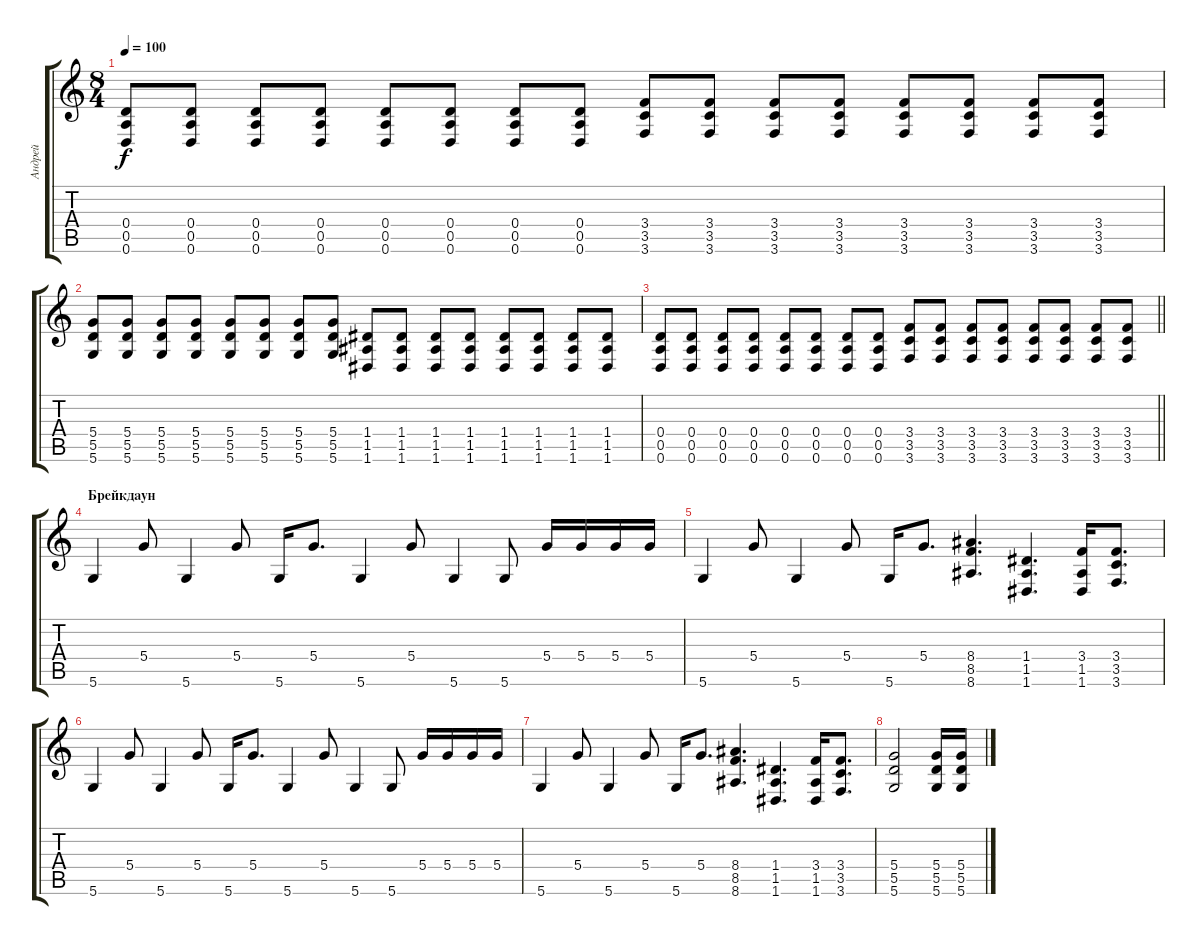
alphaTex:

\track ("Андрей" "Андрей") {instrument distortionguitar}
\staff {score tabs}
\tuning (E4 B3 G3 D3 A2 D2) {hide}
\ts (8 4)
\tempo 100
\clef g2
\ks c
(0.4 0.5 0.6).8{dy f} (0.4 0.5 0.6).8 (0.4 0.5 0.6).8 (0.4 0.5 0.6).8 (0.4 0.5 0.6).8 (0.4 0.5 0.6).8 (0.4 0.5 0.6).8 (0.4 0.5 0.6).8 (3.4 3.5 3.6).8 (3.4 3.5 3.6).8 (3.4 3.5 3.6).8 (3.4 3.5 3.6).8 (3.4 3.5 3.6).8 (3.4 3.5 3.6).8 (3.4 3.5 3.6).8 (3.4 3.5 3.6).8 |
(5.4 5.5 5.6).8 (5.4 5.5 5.6).8 (5.4 5.5 5.6).8 (5.4 5.5 5.6).8 (5.4 5.5 5.6).8 (5.4 5.5 5.6).8 (5.4 5.5 5.6).8 (5.4 5.5 5.6).8 (1.4 1.5 1.6).8 (1.4 1.5 1.6).8 (1.4 1.5 1.6).8 (1.4 1.5 1.6).8 (1.4 1.5 1.6).8 (1.4 1.5 1.6).8 (1.4 1.5 1.6).8 (1.4 1.5 1.6).8 |
\barLineRight lightlight
(0.4 0.5 0.6).8 (0.4 0.5 0.6).8 (0.4 0.5 0.6).8 (0.4 0.5 0.6).8 (0.4 0.5 0.6).8 (0.4 0.5 0.6).8 (0.4 0.5 0.6).8 (0.4 0.5 0.6).8 (3.4 3.5 3.6).8 (3.4 3.5 3.6).8 (3.4 3.5 3.6).8 (3.4 3.5 3.6).8 (3.4 3.5 3.6).8 (3.4 3.5 3.6).8 (3.4 3.5 3.6).8 (3.4 3.5 3.6).8 |
\section ("" "Брейкдаун")
5.6.4 5.4.8 5.6.4 5.4.8 5.6.16 5.4.8{d} 5.6.4 5.4.8 5.6.4 5.6.8 5.4.16 5.4.16 5.4.16 5.4.16 |
5.6.4 5.4.8 5.6.4 5.4.8 5.6.16 5.4.8{d} (8.4 8.5 8.6).4{d} (1.4 1.5 1.6).4{d} (3.4 1.5 1.6).16 (3.4 3.5 3.6).8{d} |
5.6.4 5.4.8 5.6.4 5.4.8 5.6.16 5.4.8{d} 5.6.4 5.4.8 5.6.4 5.6.8 5.4.16 5.4.16 5.4.16 5.4.16 |
5.6.4 5.4.8 5.6.4 5.4.8 5.6.16 5.4.8{d} (8.4 8.5 8.6).4{d} (1.4 1.5 1.6).4{d} (3.4 1.5 1.6).16 (3.4 3.5 3.6).8{d} |
(5.4 5.5 5.6).2 (5.4 5.5 5.6).16 (5.4 5.5 5.6).16
